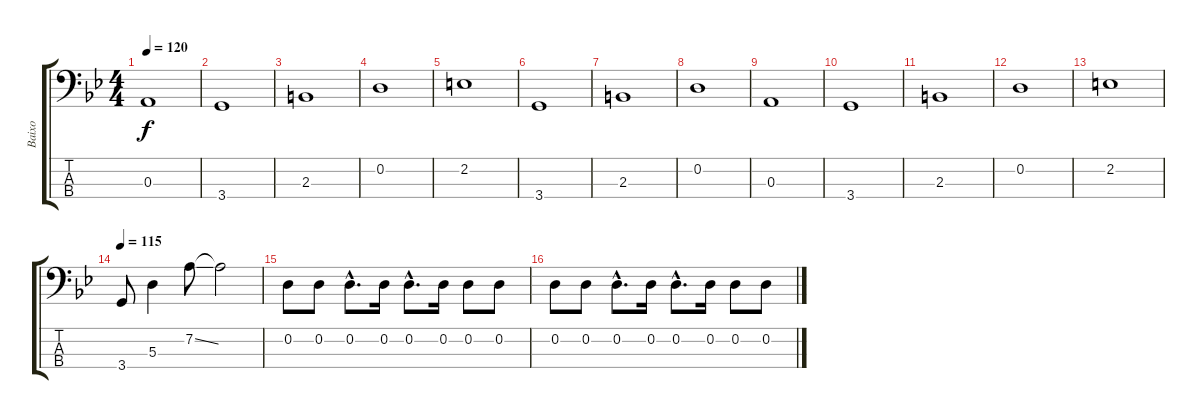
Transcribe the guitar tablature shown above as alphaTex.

\track ("Baixo" "Baixo") {instrument electricbassfinger}
\staff {score tabs}
\tuning (G2 D2 A1 E1) {hide}
\ts (4 4)
\tempo 120
\clef f4
\ks bb
0.3.1{dy f} |
3.4.1 |
2.3.1 |
0.2.1 |
2.2.1 |
3.4.1 |
2.3.1 |
0.2.1 |
0.3.1 |
3.4.1 |
2.3.1 |
0.2.1 |
2.2.1 |
\tempo 115
3.4.8 5.3.4 7.2{ss}.8 7.2{t}.2 |
0.2.8 0.2.8 0.2{hac}.8{d} 0.2.16 0.2{hac}.8{d} 0.2.16 0.2.8 0.2.8 |
0.2.8 0.2.8 0.2{hac}.8{d} 0.2.16 0.2{hac}.8{d} 0.2.16 0.2.8 0.2.8
